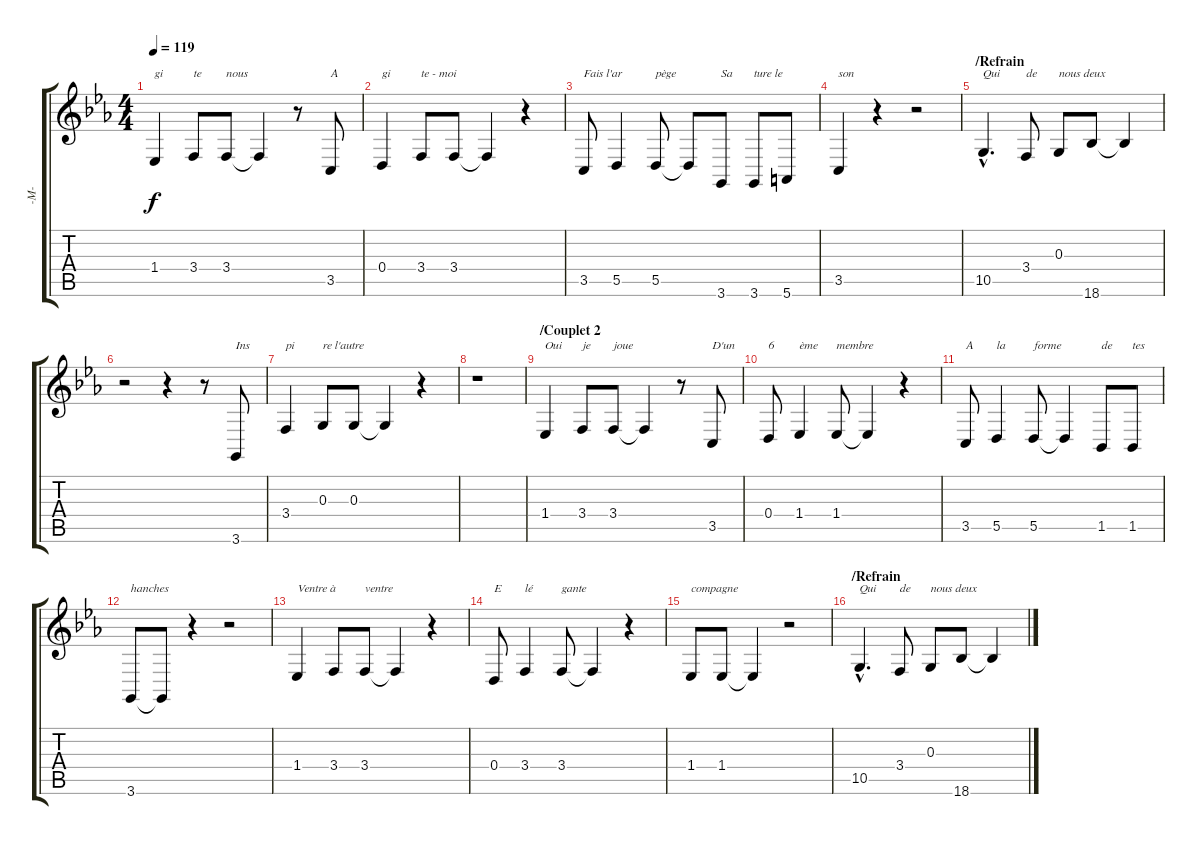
\track ("-M-" "-M-") {instrument harmonica}
\staff {score tabs}
\tuning (E4 B3 G3 D3 A2 E2) {hide}
\ts (4 4)
\tempo 119
\clef g2
\ks cminor
1.4.4{txt "gi" dy f} 3.4.8{txt "te"} 3.4.8{txt "nous"} 3.4{t}.4 r.8 3.5.8{txt "A"} |
0.4.4{txt "gi"} 3.4.8{txt "te - moi"} 3.4.8 3.4{t}.4 r.4 |
3.5.8{txt "Fais l'ar"} 5.5.4 5.5.8{txt "pège"} 5.5{t}.8 3.6.8{txt "Sa"} 3.6.8{txt "ture le"} 5.6.8 |
3.5.4{txt "son"} r.4 r.2 |
\section ("" "/Refrain")
10.5{hac}.4{d txt "Qui"} 3.4.8{txt "de"} 0.3.8{txt "nous deux"} 18.6.8 18.6{t}.4 |
r.2 r.4 r.8 3.6.8{txt "Ins"} |
3.4.4{txt "pi"} 0.3.8{txt "re l'autre"} 0.3.8 0.3{t}.4 r.4 |
r.1 |
\section ("" "/Couplet 2")
1.4.4{txt "Oui"} 3.4.8{txt "je"} 3.4.8{txt "joue"} 3.4{t}.4 r.8 3.5.8{txt "D'un"} |
0.4.8{txt "6"} 1.4.4{txt "ème"} 1.4.8{txt "membre"} 1.4{t}.4 r.4 |
3.5.8{txt "A"} 5.5.4{txt "la"} 5.5.8{txt "forme"} 5.5{t}.4 1.5.8{txt "de"} 1.5.8{txt "tes"} |
3.6.8{txt "hanches"} 3.6{t}.8 r.4 r.2 |
1.4.4{txt "Ventre à"} 3.4.8 3.4.8{txt "ventre"} 3.4{t}.4 r.4 |
0.4.8{txt "E"} 3.4.4{txt "lé"} 3.4.8{txt "gante"} 3.4{t}.4 r.4 |
1.4.8{txt "compagne"} 1.4.8 1.4{t}.4 r.2 |
\section ("" "/Refrain")
10.5{hac}.4{d txt "Qui"} 3.4.8{txt "de"} 0.3.8{txt "nous deux"} 18.6.8 18.6{t}.4
